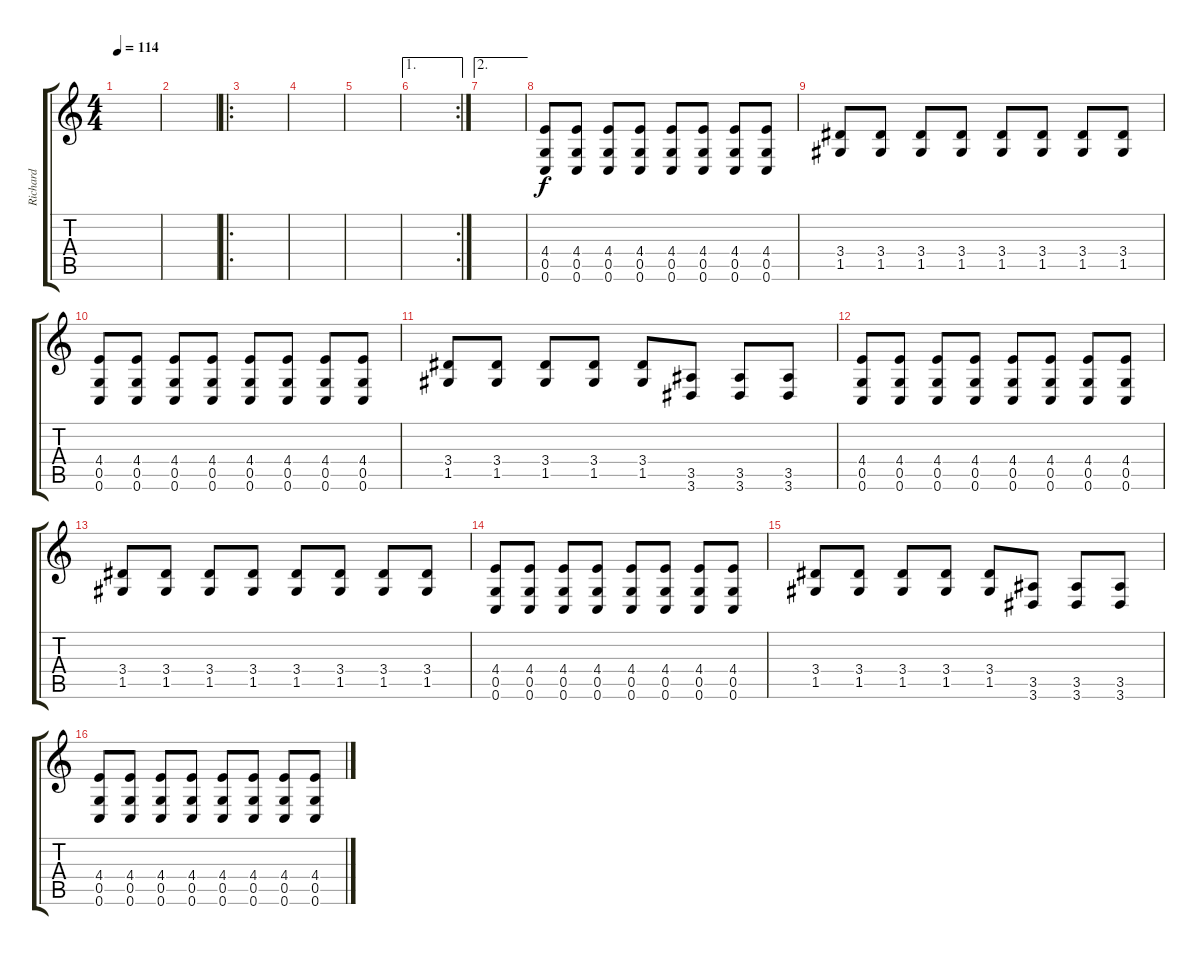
\track ("Richard" "Richard") {instrument distortionguitar}
\staff {score tabs}
\tuning (D4 A3 F3 C3 G2 C2) {hide}
\ts (4 4)
\tempo 114
\clef g2
\ks c
|
|
\ro
|
|
|
\ae 1
\rc 2
|
\ae 2
|
(4.4 0.5 0.6).8 (4.4 0.5 0.6).8 (4.4 0.5 0.6).8 (4.4 0.5 0.6).8 (4.4 0.5 0.6).8 (4.4 0.5 0.6).8 (4.4 0.5 0.6).8 (4.4 0.5 0.6).8 |
(3.4 1.5).8 (3.4 1.5).8 (3.4 1.5).8 (3.4 1.5).8 (3.4 1.5).8 (3.4 1.5).8 (3.4 1.5).8 (3.4 1.5).8 |
(4.4 0.5 0.6).8 (4.4 0.5 0.6).8 (4.4 0.5 0.6).8 (4.4 0.5 0.6).8 (4.4 0.5 0.6).8 (4.4 0.5 0.6).8 (4.4 0.5 0.6).8 (4.4 0.5 0.6).8 |
(3.4 1.5).8 (3.4 1.5).8 (3.4 1.5).8 (3.4 1.5).8 (3.4 1.5).8 (3.5 3.6).8 (3.5 3.6).8 (3.5 3.6).8 |
(4.4 0.5 0.6).8 (4.4 0.5 0.6).8 (4.4 0.5 0.6).8 (4.4 0.5 0.6).8 (4.4 0.5 0.6).8 (4.4 0.5 0.6).8 (4.4 0.5 0.6).8 (4.4 0.5 0.6).8 |
(3.4 1.5).8 (3.4 1.5).8 (3.4 1.5).8 (3.4 1.5).8 (3.4 1.5).8 (3.4 1.5).8 (3.4 1.5).8 (3.4 1.5).8 |
(4.4 0.5 0.6).8 (4.4 0.5 0.6).8 (4.4 0.5 0.6).8 (4.4 0.5 0.6).8 (4.4 0.5 0.6).8 (4.4 0.5 0.6).8 (4.4 0.5 0.6).8 (4.4 0.5 0.6).8 |
(3.4 1.5).8 (3.4 1.5).8 (3.4 1.5).8 (3.4 1.5).8 (3.4 1.5).8 (3.5 3.6).8 (3.5 3.6).8 (3.5 3.6).8 |
(4.4 0.5 0.6).8 (4.4 0.5 0.6).8 (4.4 0.5 0.6).8 (4.4 0.5 0.6).8 (4.4 0.5 0.6).8 (4.4 0.5 0.6).8 (4.4 0.5 0.6).8 (4.4 0.5 0.6).8
